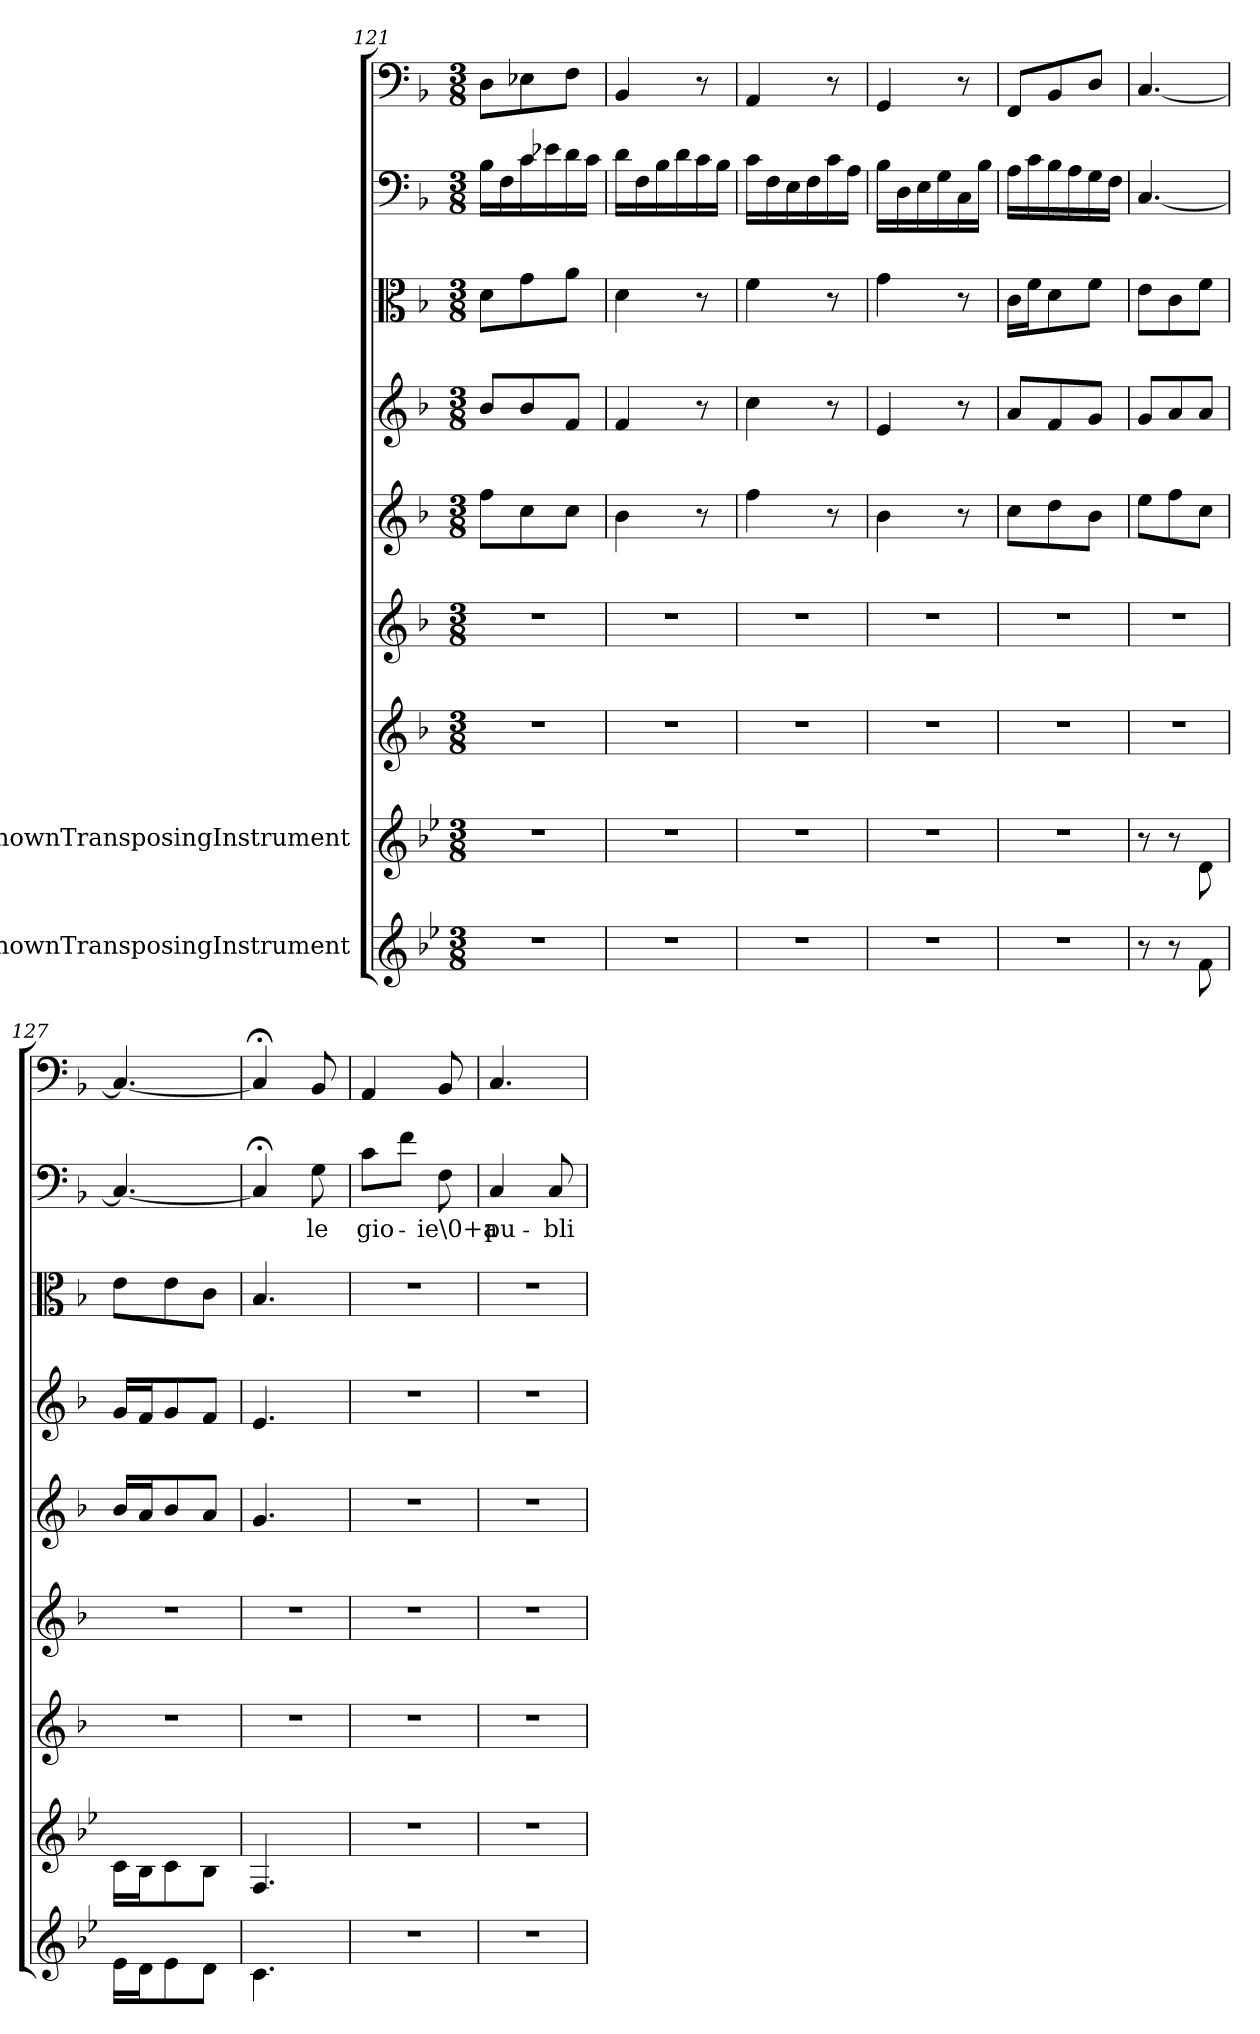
**kern	**kern	**kern	**kern	**kern	**kern	**kern	**kern	**text	**kern
*part9	*part8	*part7	*part6	*part5	*part4	*part3	*part2	*part2	*part1
*staff9	*staff8	*staff7	*staff6	*staff5	*staff4	*staff3	*staff2	*staff2	*staff1
*I"UnknownTransposingInstrument	*I"UnknownTransposingInstrument	*	*	*	*	*	*	*	*
*clefG2	*clefG2	*clefG2	*clefG2	*clefG2	*clefG2	*clefC3	*clefF4	*	*clefF4
*ITrd-4c-7	*ITrd-4c-7	*	*	*	*	*	*	*	*
*k[b-]	*k[b-]	*k[b-]	*k[b-]	*k[b-]	*k[b-]	*k[b-]	*k[b-]	*	*k[b-]
*M3/8	*M3/8	*M3/8	*M3/8	*M3/8	*M3/8	*M3/8	*M3/8	*	*M3/8
=121	=121	=121	=121	=121	=121	=121	=121	=121	=121
4.r	4.r	4.r	4.r	8ff\L	8b-/L	8d\L	16B-\LL	.	8D\L
.	.	.	.	.	.	.	16F\	.	.
.	.	.	.	8cc\	8b-/	8g\	16c\	.	8E-X\
.	.	.	.	.	.	.	16e-X\	.	.
.	.	.	.	8cc\J	8f/J	8a\J	16d\	.	8F\J
.	.	.	.	.	.	.	16c\JJ	.	.
=122	=122	=122	=122	=122	=122	=122	=122	=122	=122
4.r	4.r	4.r	4.r	4b-\	4f/	4d\	16d\LL	.	4BB-/
.	.	.	.	.	.	.	16F\	.	.
.	.	.	.	.	.	.	16B-\	.	.
.	.	.	.	.	.	.	16d\	.	.
.	.	.	.	8r	8r	8r	16c\	.	8r
.	.	.	.	.	.	.	16B-\JJ	.	.
=123	=123	=123	=123	=123	=123	=123	=123	=123	=123
4.r	4.r	4.r	4.r	4ff\	4cc\	4f\	16c\LL	.	4AA/
.	.	.	.	.	.	.	16F\	.	.
.	.	.	.	.	.	.	16E\	.	.
.	.	.	.	.	.	.	16F\	.	.
.	.	.	.	8r	8r	8r	16c\	.	8r
.	.	.	.	.	.	.	16A\JJ	.	.
=124	=124	=124	=124	=124	=124	=124	=124	=124	=124
4.r	4.r	4.r	4.r	4b-\	4e/	4g\	16B-\LL	.	4GG/
.	.	.	.	.	.	.	16D\	.	.
.	.	.	.	.	.	.	16E\	.	.
.	.	.	.	.	.	.	16G\	.	.
.	.	.	.	8r	8r	8r	16C\	.	8r
.	.	.	.	.	.	.	16B-\JJ	.	.
=125	=125	=125	=125	=125	=125	=125	=125	=125	=125
4.r	4.r	4.r	4.r	8cc\L	8a/L	16c\LL	16A\LL	.	8FF/L
.	.	.	.	.	.	16f\J	16c\	.	.
.	.	.	.	8dd\	8f/	8d\	16B-\	.	8BB-/
.	.	.	.	.	.	.	16A\	.	.
.	.	.	.	8b-\J	8g/J	8f\J	16G\	.	8D/J
.	.	.	.	.	.	.	16F\JJ	.	.
=126	=126	=126	=126	=126	=126	=126	=126	=126	=126
8r	8r	4.r	4.r	8ee\L	8g/L	8e\L	[4.C/	.	[4.C/
8r	8r	.	.	8ff\	8a/	8c\	.	.	.
8cc\	8a\	.	.	8cc\J	8a/J	8f\J	.	.	.
=127	=127	=127	=127	=127	=127	=127	=127	=127	=127
16b-\LL	16g\LL	4.r	4.r	16b-/LL	16g/LL	8e\L	4.C/_	.	4.C/_
16a\J	16f\J	.	.	16a/J	16f/J	.	.	.	.
8b-\	8g\	.	.	8b-/	8g/	8e\	.	.	.
8a\J	8f\J	.	.	8a/J	8f/J	8c\J	.	.	.
=128	=128	=128	=128	=128	=128	=128	=128	=128	=128
4.g\	4.c/	4.r	4.r	4.g/	4.e/	4.B-/	4C;</]	.	4C;</]
.	.	.	.	.	.	.	8G\	le	8BB-/
=129	=129	=129	=129	=129	=129	=129	=129	=129	=129
4.r	4.r	4.r	4.r	4.r	4.r	4.r	8c\L	gio-	4AA/
.	.	.	.	.	.	.	8f\J	.	.
.	.	.	.	.	.	.	8F\	-ie\0+a	8BB-/
=130	=130	=130	=130	=130	=130	=130	=130	=130	=130
4.r	4.r	4.r	4.r	4.r	4.r	4.r	4C/	pu-	4.C/
.	.	.	.	.	.	.	8C/	-bli-	.
=	=	=	=	=	=	=	=	=	=
*-	*-	*-	*-	*-	*-	*-	*-	*-	*-
